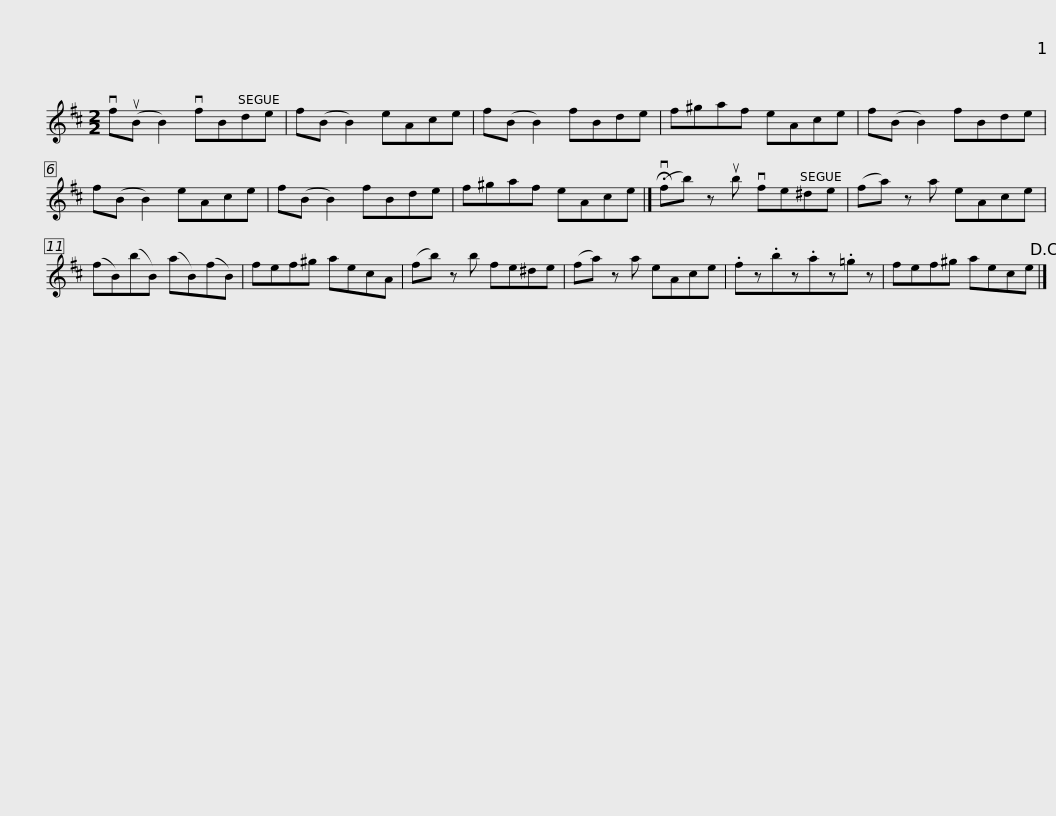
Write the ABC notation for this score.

X:1
L:1/8
M:2/2
I:linebreak $
K:Bmin
V:1 treble
V:1
 vf(uB B2) vfBde | f(B B2) eAce | f(B B2) fBde | f^gaf eAce | f(B B2) fBde | %5
 f(B B2) eAce |$ f(B B2) fBde | f^gaf eAce |] (!fermata!vfb) z ub vfe^de | (fa) z a eAce | %10
 (fB)(bB) (aB)(fB) |$ fef^g aecA | (fb) z b fe^de | (fa) z a eAce | .fz.bz.az.=g z | %15
 fef^g aece!D.C.! |] %16
